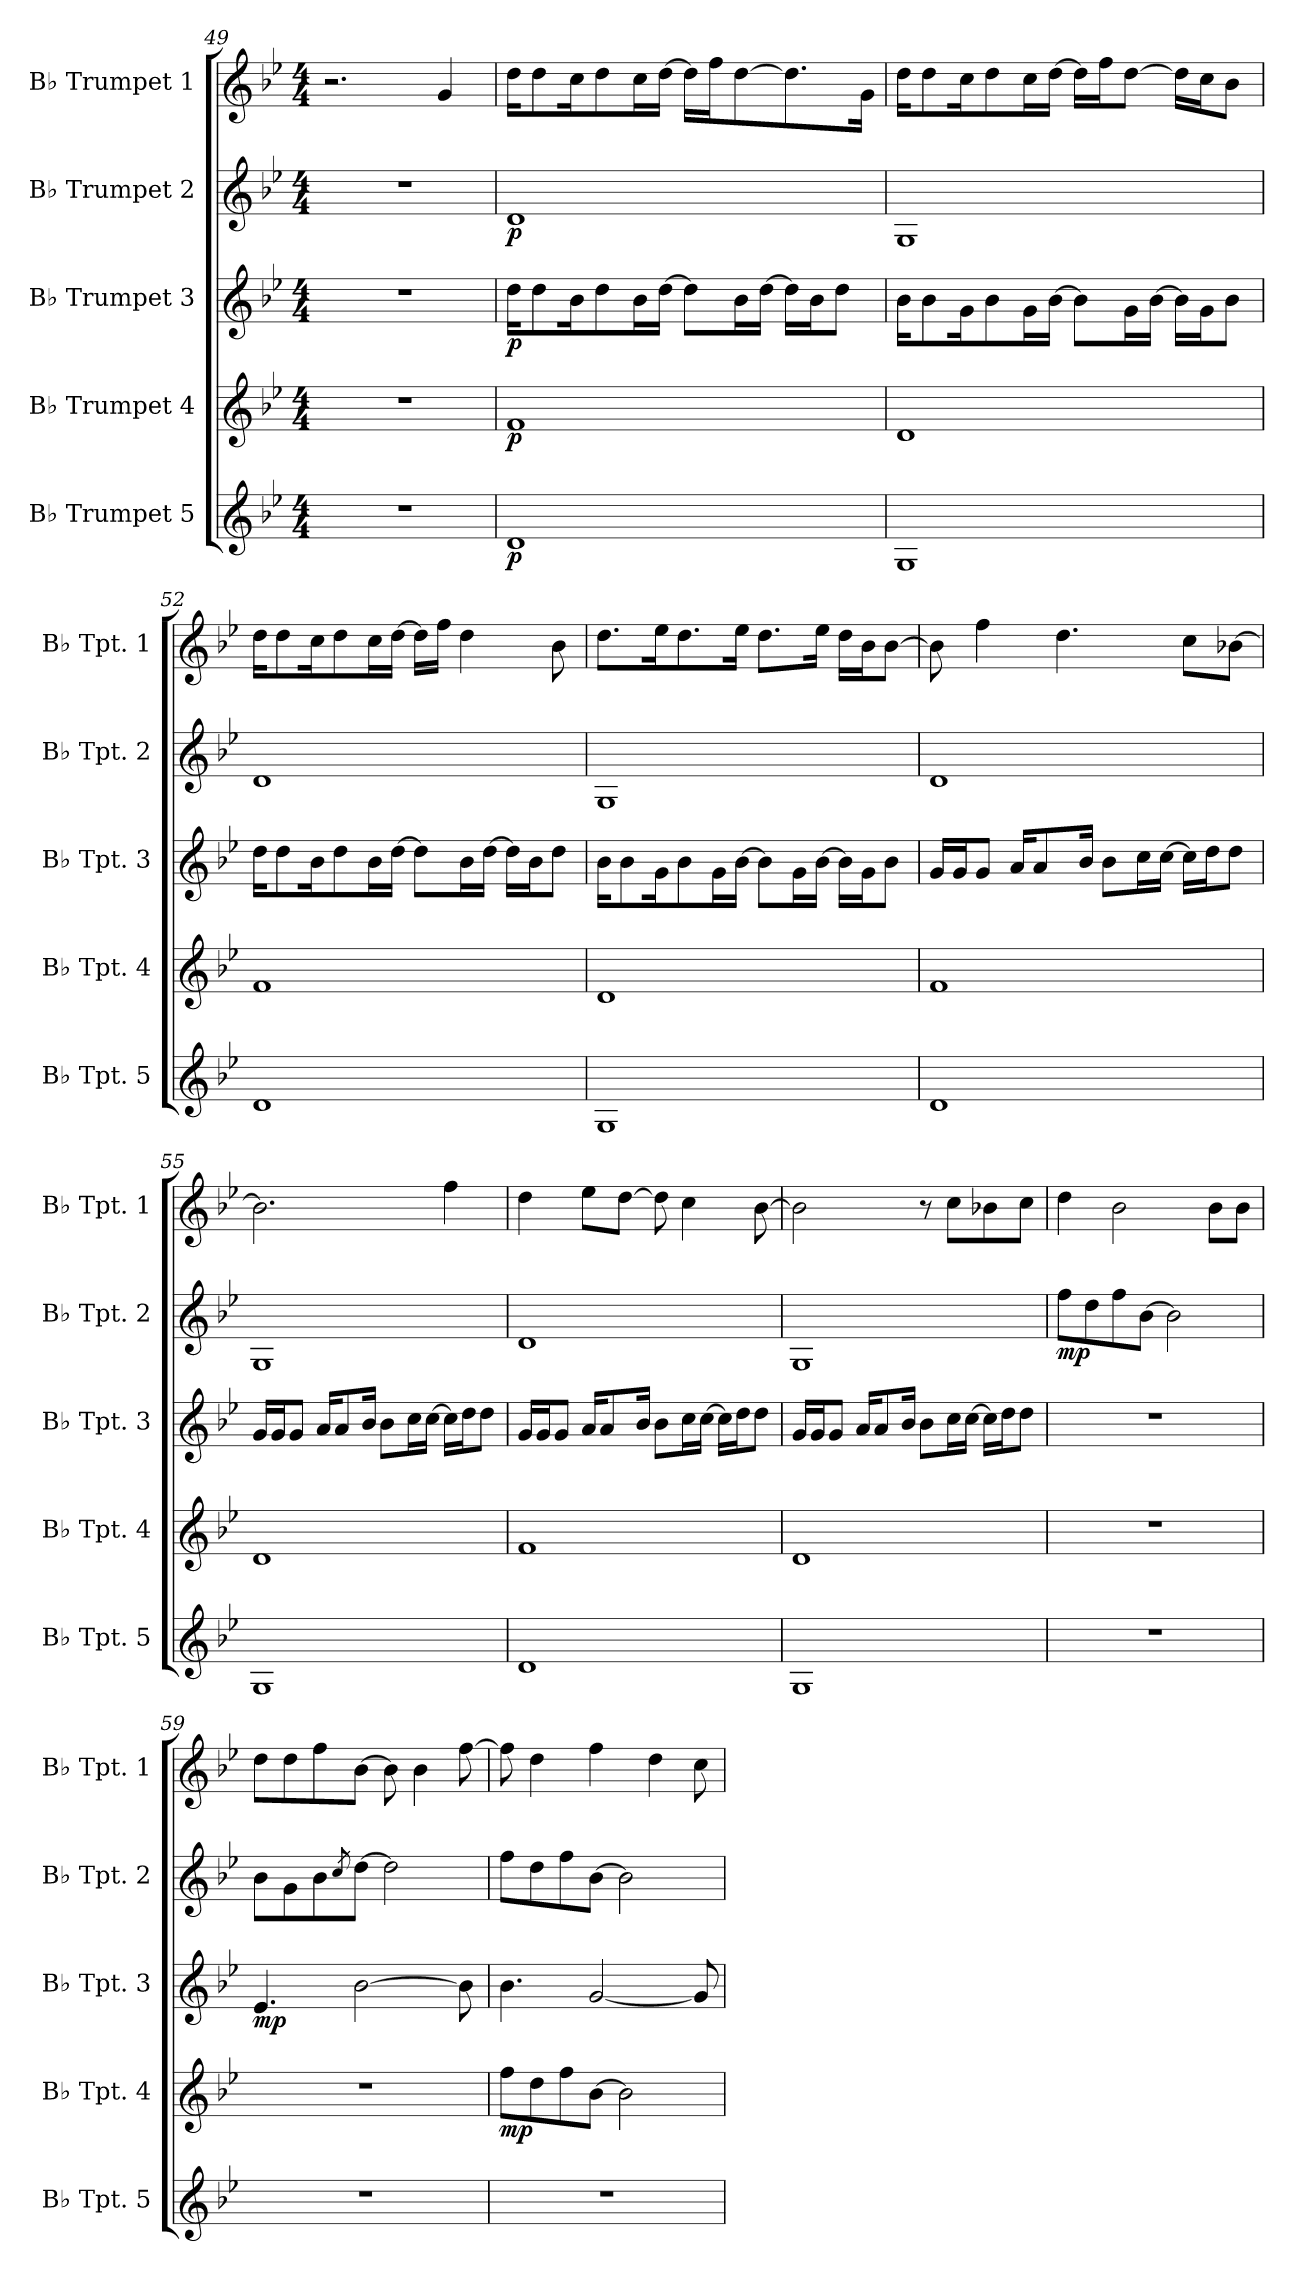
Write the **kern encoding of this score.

**kern	**dynam	**kern	**dynam	**kern	**dynam	**kern	**dynam	**kern
*part5	*part5	*part4	*part4	*part3	*part3	*part2	*part2	*part1
*staff5	*staff5	*staff4	*staff4	*staff3	*staff3	*staff2	*staff2	*staff1
*I"B♭ Trumpet 5	*	*I"B♭ Trumpet 4	*	*I"B♭ Trumpet 3	*	*I"B♭ Trumpet 2	*	*I"B♭ Trumpet 1
*I'B♭ Tpt. 5	*	*I'B♭ Tpt. 4	*	*I'B♭ Tpt. 3	*	*I'B♭ Tpt. 2	*	*I'B♭ Tpt. 1
!!LO:LB:g=z
*clefG2	*	*clefG2	*	*clefG2	*	*clefG2	*	*clefG2
*ITrd1c2	*	*ITrd1c2	*	*ITrd1c2	*	*ITrd1c2	*	*ITrd1c2
*k[b-e-a-d-]	*	*k[b-e-a-d-]	*	*k[b-e-a-d-]	*	*k[b-e-a-d-]	*	*k[b-e-a-d-]
*A-:	*	*A-:	*	*A-:	*	*A-:	*	*A-:
*M4/4	*	*M4/4	*	*M4/4	*	*M4/4	*	*M4/4
=49	=49	=49	=49	=49	=49	=49	=49	=49
1r	.	1r	.	1r	.	1r	.	2.r
.	.	.	.	.	.	.	.	4f/
=50	=50	=50	=50	=50	=50	=50	=50	=50
!	!LO:DY:b	!	!LO:DY:b	!	!LO:DY:b	!	!LO:DY:b	!
1c	p	1e-	p	16cc\KL	p	1c	p	16cc\KL
.	.	.	.	8cc\	.	.	.	8cc\
.	.	.	.	16a-\K	.	.	.	16b-\K
.	.	.	.	8cc\	.	.	.	8cc\
.	.	.	.	16a-\L	.	.	.	16b-\L
.	.	.	.	[16cc\JJ	.	.	.	[16cc\JJ
.	.	.	.	8cc\L]	.	.	.	16cc\LL]
.	.	.	.	.	.	.	.	16ee-\J
.	.	.	.	16a-\L	.	.	.	[8cc\
.	.	.	.	[16cc\JJ	.	.	.	.
.	.	.	.	16cc\LL]	.	.	.	8.cc\]
.	.	.	.	16a-\J	.	.	.	.
.	.	.	.	8cc\J	.	.	.	.
.	.	.	.	.	.	.	.	16f\Jk
=51	=51	=51	=51	=51	=51	=51	=51	=51
1F	.	1c	.	16a-\KL	.	1F	.	16cc\KL
.	.	.	.	8a-\	.	.	.	8cc\
.	.	.	.	16f\K	.	.	.	16b-\K
.	.	.	.	8a-\	.	.	.	8cc\
.	.	.	.	16f\L	.	.	.	16b-\L
.	.	.	.	[16a-\JJ	.	.	.	[16cc\JJ
.	.	.	.	8a-\L]	.	.	.	16cc\LL]
.	.	.	.	.	.	.	.	16ee-\J
.	.	.	.	16f\L	.	.	.	[8cc\J
.	.	.	.	[16a-\JJ	.	.	.	.
.	.	.	.	16a-\LL]	.	.	.	16cc\LL]
.	.	.	.	16f\J	.	.	.	16b-\J
.	.	.	.	8a-\J	.	.	.	8a-\J
!!LO:PB:g=z
=52	=52	=52	=52	=52	=52	=52	=52	=52
1c	.	1e-	.	16cc\KL	.	1c	.	16cc\KL
.	.	.	.	8cc\	.	.	.	8cc\
.	.	.	.	16a-\K	.	.	.	16b-\K
.	.	.	.	8cc\	.	.	.	8cc\
.	.	.	.	16a-\L	.	.	.	16b-\L
.	.	.	.	[16cc\JJ	.	.	.	[16cc\JJ
.	.	.	.	8cc\L]	.	.	.	16cc\LL]
.	.	.	.	.	.	.	.	16ee-\JJ
.	.	.	.	16a-\L	.	.	.	4cc\
.	.	.	.	[16cc\JJ	.	.	.	.
.	.	.	.	16cc\LL]	.	.	.	.
.	.	.	.	16a-\J	.	.	.	.
.	.	.	.	8cc\J	.	.	.	8a-\
=53	=53	=53	=53	=53	=53	=53	=53	=53
1F	.	1c	.	16a-\KL	.	1F	.	8.cc\L
.	.	.	.	8a-\	.	.	.	.
.	.	.	.	16f\K	.	.	.	16dd-\K
.	.	.	.	8a-\	.	.	.	8.cc\
.	.	.	.	16f\L	.	.	.	.
.	.	.	.	[16a-\JJ	.	.	.	16dd-\Jk
.	.	.	.	8a-\L]	.	.	.	8.cc\L
.	.	.	.	16f\L	.	.	.	.
.	.	.	.	[16a-\JJ	.	.	.	16dd-\Jk
.	.	.	.	16a-\LL]	.	.	.	16cc\LL
.	.	.	.	16f\J	.	.	.	16a-\J
.	.	.	.	8a-\J	.	.	.	[8a-\J
=54	=54	=54	=54	=54	=54	=54	=54	=54
1c	.	1e-	.	16f/LL	.	1c	.	8a-\]
.	.	.	.	16f/J	.	.	.	.
.	.	.	.	8f/J	.	.	.	4ee-\
.	.	.	.	16g/KL	.	.	.	.
.	.	.	.	8g/	.	.	.	.
.	.	.	.	.	.	.	.	4.cc\
.	.	.	.	16a-/Jk	.	.	.	.
.	.	.	.	8a-\L	.	.	.	.
.	.	.	.	16b-\L	.	.	.	.
.	.	.	.	[16b-\JJ	.	.	.	.
.	.	.	.	16b-\LL]	.	.	.	8b-\L
.	.	.	.	16cc\J	.	.	.	.
.	.	.	.	8cc\J	.	.	.	[8a-X\J
!!LO:LB:g=z
=55	=55	=55	=55	=55	=55	=55	=55	=55
1F	.	1c	.	16f/LL	.	1F	.	2.a-\]
.	.	.	.	16f/J	.	.	.	.
.	.	.	.	8f/J	.	.	.	.
.	.	.	.	16g/KL	.	.	.	.
.	.	.	.	8g/	.	.	.	.
.	.	.	.	16a-/Jk	.	.	.	.
.	.	.	.	8a-\L	.	.	.	.
.	.	.	.	16b-\L	.	.	.	.
.	.	.	.	[16b-\JJ	.	.	.	.
.	.	.	.	16b-\LL]	.	.	.	4ee-\
.	.	.	.	16cc\J	.	.	.	.
.	.	.	.	8cc\J	.	.	.	.
=56	=56	=56	=56	=56	=56	=56	=56	=56
1c	.	1e-	.	16f/LL	.	1c	.	4cc\
.	.	.	.	16f/J	.	.	.	.
.	.	.	.	8f/J	.	.	.	.
.	.	.	.	16g/KL	.	.	.	8dd-\L
.	.	.	.	8g/	.	.	.	.
.	.	.	.	.	.	.	.	[8cc\J
.	.	.	.	16a-/Jk	.	.	.	.
.	.	.	.	8a-\L	.	.	.	8cc\]
.	.	.	.	16b-\L	.	.	.	4b-\
.	.	.	.	[16b-\JJ	.	.	.	.
.	.	.	.	16b-\LL]	.	.	.	.
.	.	.	.	16cc\J	.	.	.	.
.	.	.	.	8cc\J	.	.	.	[8a-\
=57	=57	=57	=57	=57	=57	=57	=57	=57
1F	.	1c	.	16f/LL	.	1F	.	2a-\]
.	.	.	.	16f/J	.	.	.	.
.	.	.	.	8f/J	.	.	.	.
.	.	.	.	16g/KL	.	.	.	.
.	.	.	.	8g/	.	.	.	.
.	.	.	.	16a-/Jk	.	.	.	.
.	.	.	.	8a-\L	.	.	.	8r
.	.	.	.	16b-\L	.	.	.	8b-\L
.	.	.	.	[16b-\JJ	.	.	.	.
.	.	.	.	16b-\LL]	.	.	.	8a-X\
.	.	.	.	16cc\J	.	.	.	.
.	.	.	.	8cc\J	.	.	.	8b-\J
!!LO:PB:g=z
=58	=58	=58	=58	=58	=58	=58	=58	=58
!	!	!	!	!	!	!	!LO:DY:b	!
1r	.	1r	.	1r	.	8ee-\L	mp	4cc\
.	.	.	.	.	.	8cc\	.	.
.	.	.	.	.	.	8ee-\	.	2a-\
.	.	.	.	.	.	[8a-\J	.	.
.	.	.	.	.	.	2a-\]	.	.
.	.	.	.	.	.	.	.	8a-\L
.	.	.	.	.	.	.	.	8a-\J
=59	=59	=59	=59	=59	=59	=59	=59	=59
!	!	!	!	!	!LO:DY:b	!	!	!
1r	.	1r	.	4.d-/	mp	8a-\L	.	8cc\L
.	.	.	.	.	.	8f\	.	8cc\
.	.	.	.	.	.	8a-\	.	8ee-\
.	.	.	.	.	.	8qb-/	.	.
.	.	.	.	[2a-\	.	[8cc\J	.	[8a-\J
.	.	.	.	.	.	2cc\]	.	8a-\]
.	.	.	.	.	.	.	.	4a-\
.	.	.	.	8a-\]	.	.	.	[8ee-\
=60	=60	=60	=60	=60	=60	=60	=60	=60
!	!	!	!LO:DY:b	!	!	!	!	!
1r	.	8ee-\L	mp	4.a-\	.	8ee-\L	.	8ee-\]
.	.	8cc\	.	.	.	8cc\	.	4cc\
.	.	8ee-\	.	.	.	8ee-\	.	.
.	.	[8a-\J	.	[2f/	.	[8a-\J	.	4ee-\
.	.	2a-\]	.	.	.	2a-\]	.	.
.	.	.	.	.	.	.	.	4cc\
.	.	.	.	8f/]	.	.	.	8b-\
=	=	=	=	=	=	=	=	=
*-	*-	*-	*-	*-	*-	*-	*-	*-
